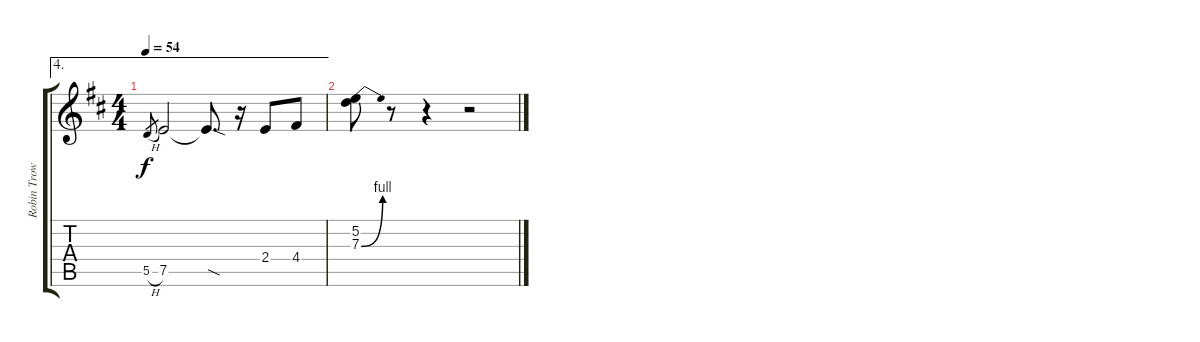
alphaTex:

\track ("Robin Trower - Gtr.1" "Robin Trow") {instrument overdrivenguitar}
\staff {score tabs}
\tuning (E4 B3 G3 D3 A2 E2) {hide}
\ae 4
\ts (4 4)
\tempo 54
\clef g2
\ks d
5.5{h}.8{gr dy f} 7.5.2 7.5{sod t}.8{d} r.16 2.4.8 4.4.8 |
(5.2 7.3{be (bend 0 0 60 4)}).8 r.8 r.4 r.2
